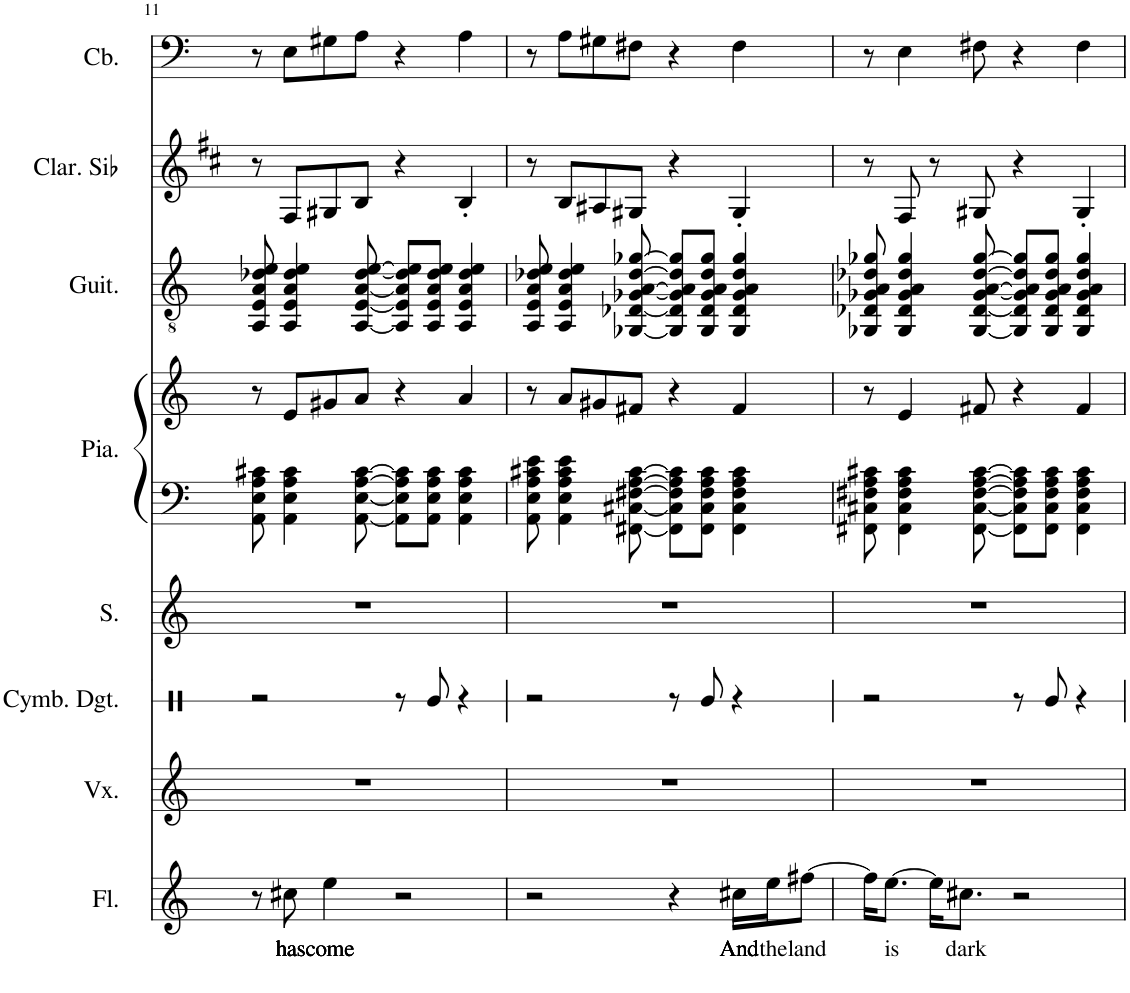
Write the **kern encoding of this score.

**kern	**text	**kern	**kern	**kern	**kern	**kern	**kern	**kern	**kern
*part8	*part8	*part7	*part6	*part5	*part4	*part4	*part3	*part2	*part1
*staff9	*staff9	*staff8	*staff7	*staff6	*staff5	*staff4	*staff3	*staff2	*staff1
*I"Flûte	*	*I"Voix, Voice Ohh	*I"Cymbales à doigts, Percusión	*I"Soprano, Voice Ahh	*I"Piano	*	*I"Guitare classique	*I"Clarinette en Sib	*I"Contrebasse
*I'Fl.	*	*I'Vx.	*I'Cymb. Dgt.	*I'S.	*I'Pia.	*	*I'Guit.	*I'Clar. Sib	*I'Cb.
!!LO:PB:g=z
*clefG2	*	*clefG2	*clefX	*clefG2	*clefF4	*clefG2	*clefGv2	*clefG2	*clefF4
*	*	*	*	*	*	*	*	*Trd1c2	*Trd7c12
*k[]	*	*k[]	*k[]	*k[]	*k[]	*k[]	*k[]	*k[f#c#]	*k[]
*M4/4	*	*M4/4	*M4/4	*M4/4	*M4/4	*M4/4	*M4/4	*M4/4	*M4/4
=11	=11	=11	=11	=11	=11	=11	=11	=11	=11
8r	.	1r	2r	1r	8AA\ 8E\ 8A\ 8c#X\	8r	8AA/ 8E/ 8A/ 8d-X/ 8e/	8r	8r
!	!LO:LY:b	!	!	!	!	!	!	!	!
8cc#X\	has	.	.	.	4AA\ 4E\ 4A\ 4c#\	8e/L	4AA/ 4E/ 4A/ 4d-/ 4e/	8F#/L	8E\L
!	!LO:LY:b	!	!	!	!	!	!	!	!
4ee\	come	.	.	.	.	8g#X/	.	8G#X/	8G#X\
.	.	.	.	.	[8AA\ [8E\ [8A\ [8c#\	8a/J	[8AA/ [8E/ [8A/ [8d-/ [8e/	8B/J	8A\J
2r	.	.	8r	.	8AA\] 8E\] 8A\] 8c#\]L	4r	8AA/] 8E/] 8A/] 8d-/] 8e/]L	4r	4r
.	.	.	8Re/	.	8AA\ 8E\ 8A\ 8c#\J	.	8AA/ 8E/ 8A/ 8d-/ 8e/J	.	.
.	.	.	4r	.	4AA\ 4E\ 4A\ 4c#\	4a/	4AA/ 4E/ 4A/ 4d-/ 4e/	4B'/	4A\
=12	=12	=12	=12	=12	=12	=12	=12	=12	=12
2r	.	1r	2r	1r	8AA\ 8E\ 8A\ 8c#X\ 8e\	8r	8AA/ 8E/ 8A/ 8d-X/ 8e/	8r	8r
.	.	.	.	.	4AA\ 4E\ 4A\ 4c#\ 4e\	8a/L	4AA/ 4E/ 4A/ 4d-/ 4e/	8B/L	8A\L
.	.	.	.	.	.	8g#X/	.	8A#X/	8G#X\
.	.	.	.	.	[8FF#X\ [8C#X\ [8F#X\ [8A\ [8c#\	8f#X/J	[8GG-X/ [8D-X/ [8G-X/ [8A/ [8d-/ [8g-X/	8G#X/J	8F#X\J
4r	.	.	8r	.	8FF#\] 8C#\] 8F#\] 8A\] 8c#\]L	4r	8GG-/] 8D-/] 8G-/] 8A/] 8d-/] 8g-/]L	4r	4r
.	.	.	8Re/	.	8FF#\ 8C#\ 8F#\ 8A\ 8c#\J	.	8GG-/ 8D-/ 8G-/ 8A/ 8d-/ 8g-/J	.	.
!	!LO:LY:b	!	!	!	!	!	!	!	!
16cc#X\LL	And	.	4r	.	4FF#\ 4C#\ 4F#\ 4A\ 4c#\	4f#/	4GG-/ 4D-/ 4G-/ 4A/ 4d-/ 4g-/	4G#'/	4F#\
!	!LO:LY:b	!	!	!	!	!	!	!	!
16ee\J	the	.	.	.	.	.	.	.	.
!	!LO:LY:b	!	!	!	!	!	!	!	!
[8ff#X\J	land	.	.	.	.	.	.	.	.
=13	=13	=13	=13	=13	=13	=13	=13	=13	=13
16ff#\KL]	.	1r	2r	1r	8FF#X\ 8C#X\ 8F#X\ 8A\ 8c#X\	8r	8GG-X/ 8D-X/ 8G-X/ 8A/ 8d-X/ 8g-X/	8r	8r
!	!LO:LY:b	!	!	!	!	!	!	!	!
[8.ee\J	is	.	.	.	.	.	.	.	.
.	.	.	.	.	4FF#\ 4C#\ 4F#\ 4A\ 4c#\	4e/	4GG-/ 4D-/ 4G-/ 4A/ 4d-/ 4g-/	8F#/	4E\
16ee\KL]	.	.	.	.	.	.	.	8r	.
!	!LO:LY:b	!	!	!	!	!	!	!	!
8.cc#X\J	dark	.	.	.	.	.	.	.	.
.	.	.	.	.	[8FF#\ [8C#\ [8F#\ [8A\ [8c#\	8f#X/	[8GG-/ [8D-/ [8G-/ [8A/ [8d-/ [8g-/	8G#X/	8F#X\
2r	.	.	8r	.	8FF#\] 8C#\] 8F#\] 8A\] 8c#\]L	4r	8GG-/] 8D-/] 8G-/] 8A/] 8d-/] 8g-/]L	4r	4r
.	.	.	8Re/	.	8FF#\ 8C#\ 8F#\ 8A\ 8c#\J	.	8GG-/ 8D-/ 8G-/ 8A/ 8d-/ 8g-/J	.	.
.	.	.	4r	.	4FF#\ 4C#\ 4F#\ 4A\ 4c#\	4f#/	4GG-/ 4D-/ 4G-/ 4A/ 4d-/ 4g-/	4G#'/	4F#\
=	=	=	=	=	=	=	=	=	=
*-	*-	*-	*-	*-	*-	*-	*-	*-	*-
